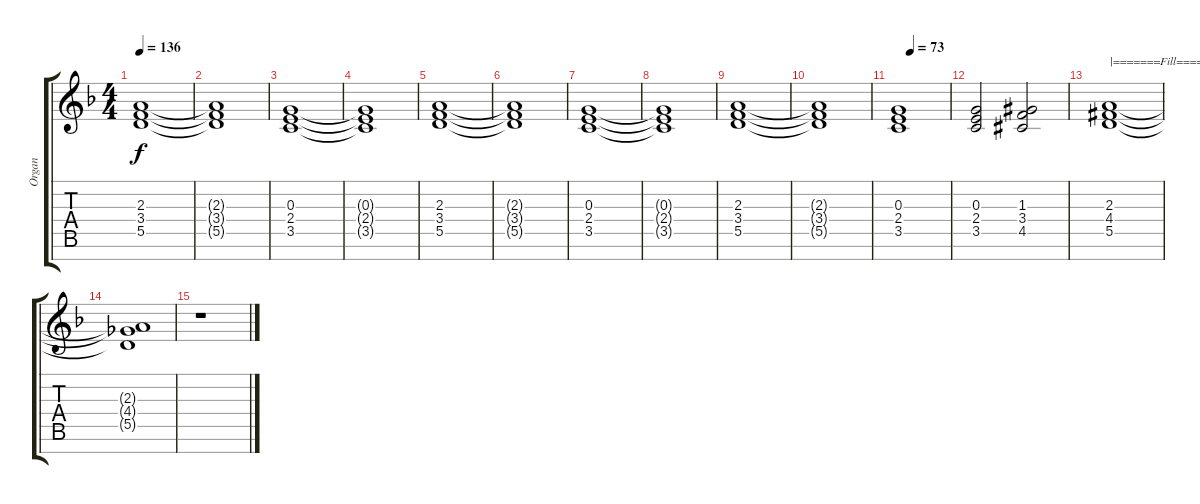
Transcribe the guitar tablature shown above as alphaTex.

\track ("Organ" "Organ") {instrument rockorgan}
\staff {score tabs}
\tuning (E5 B4 G4 D4 A3 E3 B2) {hide}
\ts (4 4)
\tempo 136
\clef g2
\ks f
(2.3 3.4 5.5).1{dy f} |
(2.3{t} 3.4{t} 5.5{t}).1 |
(0.3 2.4 3.5).1 |
(0.3{t} 2.4{t} 3.5{t}).1 |
(2.3 3.4 5.5).1 |
(2.3{t} 3.4{t} 5.5{t}).1 |
(0.3 2.4 3.5).1 |
(0.3{t} 2.4{t} 3.5{t}).1 |
(2.3 3.4 5.5).1 |
(2.3{t} 3.4{t} 5.5{t}).1 |
\tempo (73 0.25)
(0.3 2.4 3.5).1 |
(0.3 2.4 3.5).2 (1.3{acc #} 3.4 4.5{acc #}).2 |
(2.3 4.4{acc #} 5.5).1{txt "|=======Fill=======|"} |
(2.3{t} 4.4{t} 5.5{t}).1 |
r.1
